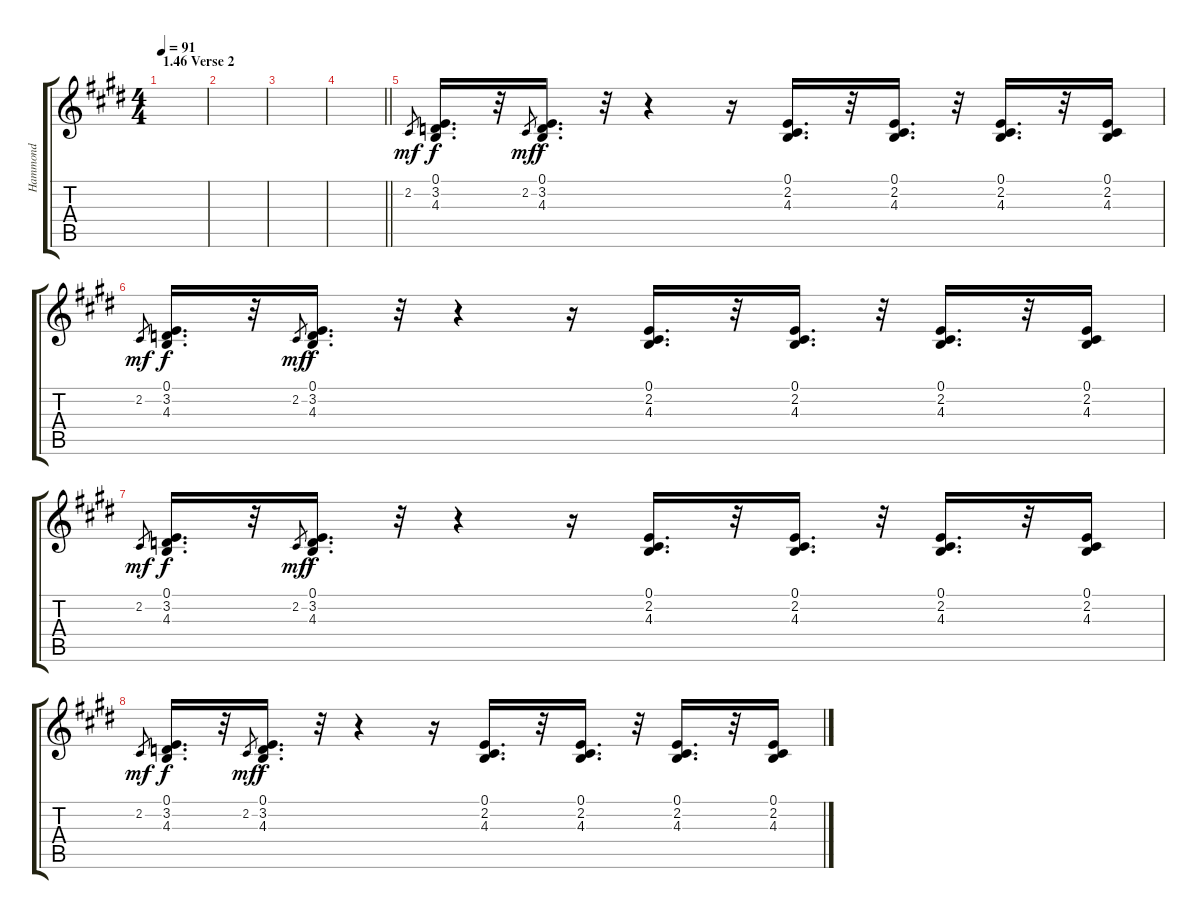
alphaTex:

\track ("Hammond" "Hammond") {instrument drawbarorgan}
\staff {score tabs}
\tuning (E4 B3 G3 D3 A2 E2) {hide}
\ts (4 4)
\section ("" "1.46 Verse 2")
\tempo 91
\clef g2
\ks e
|
|
|
\barLineRight lightlight
|
2.2.8{gr dy mf} (0.1 3.2 4.3).16{d dy f} r.32 2.2.8{gr dy mf} (0.1 3.2 4.3).16{d dy f} r.32 r.4 r.16 (0.1 2.2 4.3).16{d} r.32 (0.1 2.2 4.3).16{d} r.32 (0.1 2.2 4.3).16{d} r.32 (0.1 2.2 4.3).16 |
2.2.8{gr dy mf} (0.1 3.2 4.3).16{d dy f} r.32 2.2.8{gr dy mf} (0.1 3.2 4.3).16{d dy f} r.32 r.4 r.16 (0.1 2.2 4.3).16{d} r.32 (0.1 2.2 4.3).16{d} r.32 (0.1 2.2 4.3).16{d} r.32 (0.1 2.2 4.3).16 |
2.2.8{gr dy mf} (0.1 3.2 4.3).16{d dy f} r.32 2.2.8{gr dy mf} (0.1 3.2 4.3).16{d dy f} r.32 r.4 r.16 (0.1 2.2 4.3).16{d} r.32 (0.1 2.2 4.3).16{d} r.32 (0.1 2.2 4.3).16{d} r.32 (0.1 2.2 4.3).16 |
2.2.8{gr dy mf} (0.1 3.2 4.3).16{d dy f} r.32 2.2.8{gr dy mf} (0.1 3.2 4.3).16{d dy f} r.32 r.4 r.16 (0.1 2.2 4.3).16{d} r.32 (0.1 2.2 4.3).16{d} r.32 (0.1 2.2 4.3).16{d} r.32 (0.1 2.2 4.3).16
